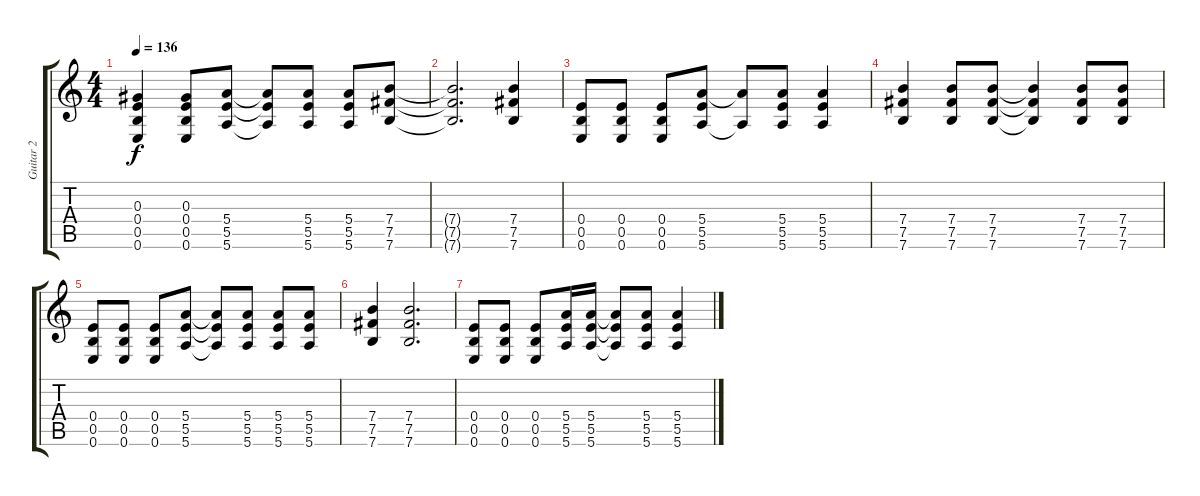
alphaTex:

\track ("Guitar 2" "Guitar 2") {instrument acousticguitarsteel}
\staff {score tabs}
\tuning (E4 B3 Ab3 E3 B2 E2) {hide}
\ts (4 4)
\tempo 136
\clef g2
\ks c
(0.3 0.4 0.5 0.6).4{dy f} (0.3 0.4 0.5 0.6).8 (5.4 5.5 5.6).8 (5.4{t} 5.5{t} 5.6{t}).8 (5.4 5.5 5.6).8 (5.4 5.5 5.6).8 (7.4 7.5 7.6).8 |
(7.4{t} 7.5{t} 7.6{t}).2{d} (7.4 7.5 7.6).4 |
(0.4 0.5 0.6).8 (0.4 0.5 0.6).8 (0.4 0.5 0.6).8 (5.4 5.5 5.6).8 (5.4{t} 5.6{t}).8 (5.4 5.5 5.6).8 (5.4 5.5 5.6).4 |
(7.4 7.5 7.6).4 (7.4 7.5 7.6).8 (7.4 7.5 7.6).8 (7.4{t} 7.5{t} 7.6{t}).4 (7.4 7.5 7.6).8 (7.4 7.5 7.6).8 |
(0.4 0.5 0.6).8 (0.4 0.5 0.6).8 (0.4 0.5 0.6).8 (5.4 5.5 5.6).8 (5.4{t} 5.5{t} 5.6{t}).8 (5.4 5.5 5.6).8 (5.4 5.5 5.6).8 (5.4 5.5 5.6).8 |
(7.4 7.5 7.6).4 (7.4 7.5 7.6).2{d} |
(0.4 0.5 0.6).8 (0.4 0.5 0.6).8 (0.4 0.5 0.6).8 (5.4 5.5 5.6).16 (5.4 5.5 5.6).16 (5.4{t} 5.5{t} 5.6{t}).8 (5.4 5.5 5.6).8 (5.4 5.5 5.6).4
